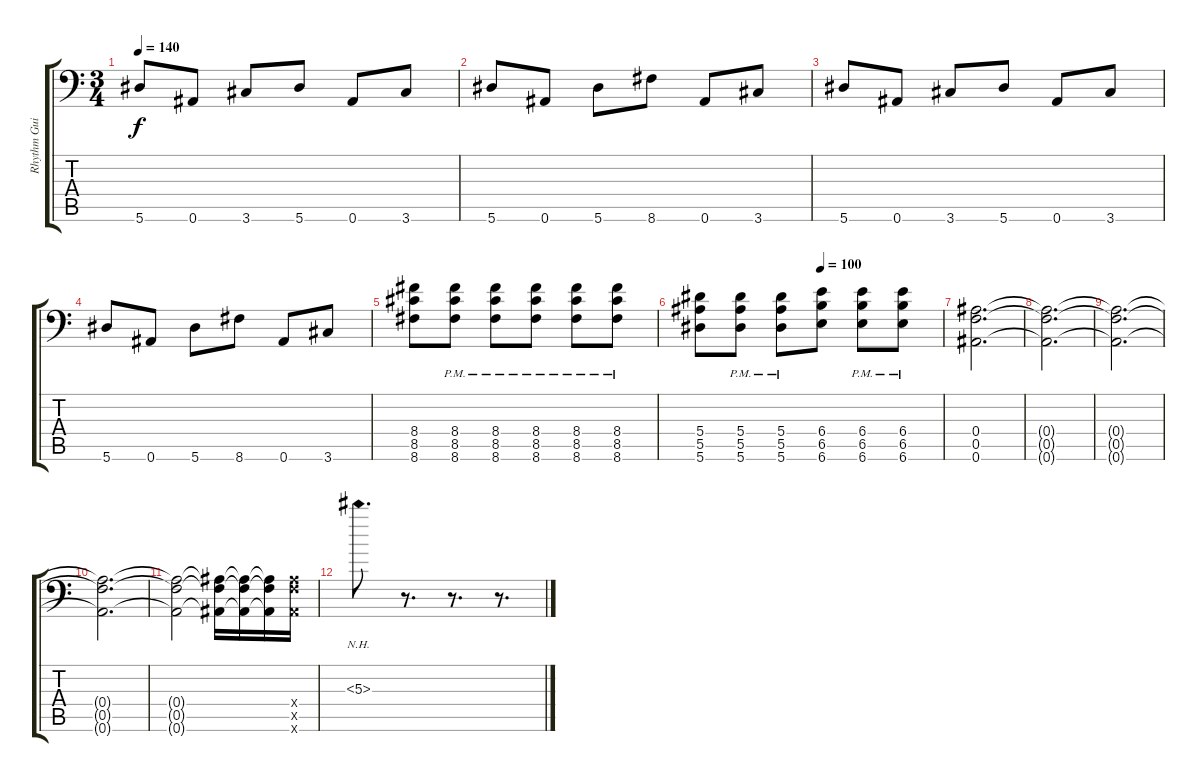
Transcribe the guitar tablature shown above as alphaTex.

\track ("Rhythm Guitar" "Rhythm Gui") {instrument distortionguitar}
\staff {score tabs}
\tuning (C4 G3 Eb3 Bb2 F2 Bb1) {hide}
\ts (3 4)
\tempo 140
\clef f4
\ks c
5.6.8{dy f} 0.6.8 3.6.8 5.6.8 0.6.8 3.6.8 |
5.6.8 0.6.8 5.6.8 8.6.8 0.6.8 3.6.8 |
5.6.8 0.6.8 3.6.8 5.6.8 0.6.8 3.6.8 |
5.6.8 0.6.8 5.6.8 8.6.8 0.6.8 3.6.8 |
(8.4 8.5 8.6).8 (8.4{pm} 8.5{pm} 8.6{pm}).8 (8.4{pm} 8.5{pm} 8.6{pm}).8 (8.4{pm} 8.5{pm} 8.6{pm}).8 (8.4{pm} 8.5{pm} 8.6{pm}).8 (8.4{pm} 8.5{pm} 8.6{pm}).8 |
\tempo (100 0.5)
(5.4 5.5 5.6).8 (5.4{pm} 5.5{pm} 5.6{pm}).8 (5.4{pm} 5.5{pm} 5.6{pm}).8 (6.4 6.5 6.6).8 (6.4{pm} 6.5{pm} 6.6{pm}).8 (6.4{pm} 6.5{pm} 6.6{pm}).8 |
(0.4 0.5 0.6).2{d} |
(0.4{t} 0.5{t} 0.6{t}).2{d} |
(0.4{t} 0.5{t} 0.6{t}).2{d} |
(0.4{t} 0.5{t} 0.6{t}).2{d} |
(0.4{t} 0.5{t} 0.6{t}).2 (0.4{t} 0.5{t} 0.6{t}).16 (0.4{t} 0.5{t} 0.6{t}).16 (0.4{t} 0.5{t} 0.6{t}).16 (0.4{x} 0.5{x} 0.6{x}).16 |
5.3{nh}.8{d} r.8{d} r.8{d} r.8{d}
